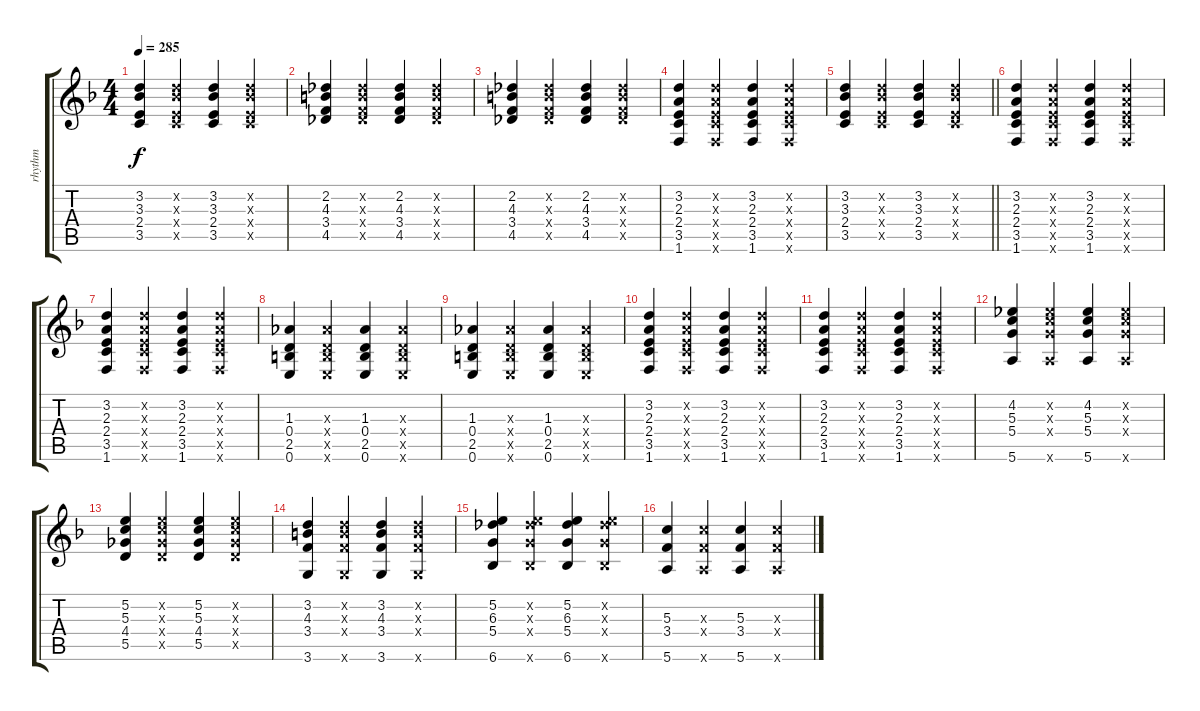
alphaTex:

\track ("rhythm" "rhythm") {instrument acousticguitarnylon}
\staff {score tabs}
\tuning (E4 B3 G3 D3 A2 E2) {hide}
\ts (4 4)
\tempo 285
\clef g2
\ks f
(3.2 3.3 2.4 3.5).4{dy f} (3.2{x} 3.3{x} 2.4{x} 3.5{x}).4 (3.2 3.3 2.4 3.5).4 (3.2{x} 3.3{x} 2.4{x} 3.5{x}).4 |
(2.2 4.3 3.4 4.5).4 (2.2{x} 4.3{x} 3.4{x} 4.5{x}).4 (2.2 4.3 3.4 4.5).4 (2.2{x} 4.3{x} 3.4{x} 4.5{x}).4 |
(2.2 4.3 3.4 4.5).4 (2.2{x} 4.3{x} 3.4{x} 4.5{x}).4 (2.2 4.3 3.4 4.5).4 (2.2{x} 4.3{x} 3.4{x} 4.5{x}).4 |
(3.2 2.3 2.4 3.5 1.6).4 (3.2{x} 2.3{x} 2.4{x} 3.5{x} 1.6{x}).4 (3.2 2.3 2.4 3.5 1.6).4 (3.2{x} 2.3{x} 2.4{x} 3.5{x} 1.6{x}).4 |
\barLineRight lightlight
(3.2 3.3 2.4 3.5).4 (3.2{x} 3.3{x} 2.4{x} 3.5{x}).4 (3.2 3.3 2.4 3.5).4 (3.2{x} 3.3{x} 2.4{x} 3.5{x}).4 |
(3.2 2.3 2.4 3.5 1.6).4 (3.2{x} 2.3{x} 2.4{x} 3.5{x} 1.6{x}).4 (3.2 2.3 2.4 3.5 1.6).4 (3.2{x} 2.3{x} 2.4{x} 3.5{x} 1.6{x}).4 |
(3.2 2.3 2.4 3.5 1.6).4 (3.2{x} 2.3{x} 2.4{x} 3.5{x} 1.6{x}).4 (3.2 2.3 2.4 3.5 1.6).4 (3.2{x} 2.3{x} 2.4{x} 3.5{x} 1.6{x}).4 |
(1.3 0.4 2.5 0.6).4 (1.3{x} 0.4{x} 2.5{x} 0.6{x}).4 (1.3 0.4 2.5 0.6).4 (1.3{x} 0.4{x} 2.5{x} 0.6{x}).4 |
(1.3 0.4 2.5 0.6).4 (1.3{x} 0.4{x} 2.5{x} 0.6{x}).4 (1.3 0.4 2.5 0.6).4 (1.3{x} 0.4{x} 2.5{x} 0.6{x}).4 |
(3.2 2.3 2.4 3.5 1.6).4 (3.2{x} 2.3{x} 2.4{x} 3.5{x} 1.6{x}).4 (3.2 2.3 2.4 3.5 1.6).4 (3.2{x} 2.3{x} 2.4{x} 3.5{x} 1.6{x}).4 |
(3.2 2.3 2.4 3.5 1.6).4 (3.2{x} 2.3{x} 2.4{x} 3.5{x} 1.6{x}).4 (3.2 2.3 2.4 3.5 1.6).4 (3.2{x} 2.3{x} 2.4{x} 3.5{x} 1.6{x}).4 |
(4.2 5.3 5.4 5.6).4 (4.2{x} 5.3{x} 5.4{x} 5.6{x}).4 (4.2 5.3 5.4 5.6).4 (4.2{x} 5.3{x} 5.4{x} 5.6{x}).4 |
(5.2 5.3 4.4 5.5).4 (5.2{x} 5.3{x} 4.4{x} 5.5{x}).4 (5.2 5.3 4.4 5.5).4 (5.2{x} 5.3{x} 4.4{x} 5.5{x}).4 |
(3.2 4.3 3.4 3.6).4 (3.2{x} 4.3{x} 3.4{x} 3.6{x}).4 (3.2 4.3 3.4 3.6).4 (3.2{x} 4.3{x} 3.4{x} 3.6{x}).4 |
(5.2 6.3 5.4 6.6).4 (5.2{x} 6.3{x} 5.4{x} 6.6{x}).4 (5.2 6.3 5.4 6.6).4 (5.2{x} 6.3{x} 5.4{x} 6.6{x}).4 |
(5.3 3.4 5.6).4 (5.3{x} 3.4{x} 5.6{x}).4 (5.3 3.4 5.6).4 (5.3{x} 3.4{x} 5.6{x}).4
